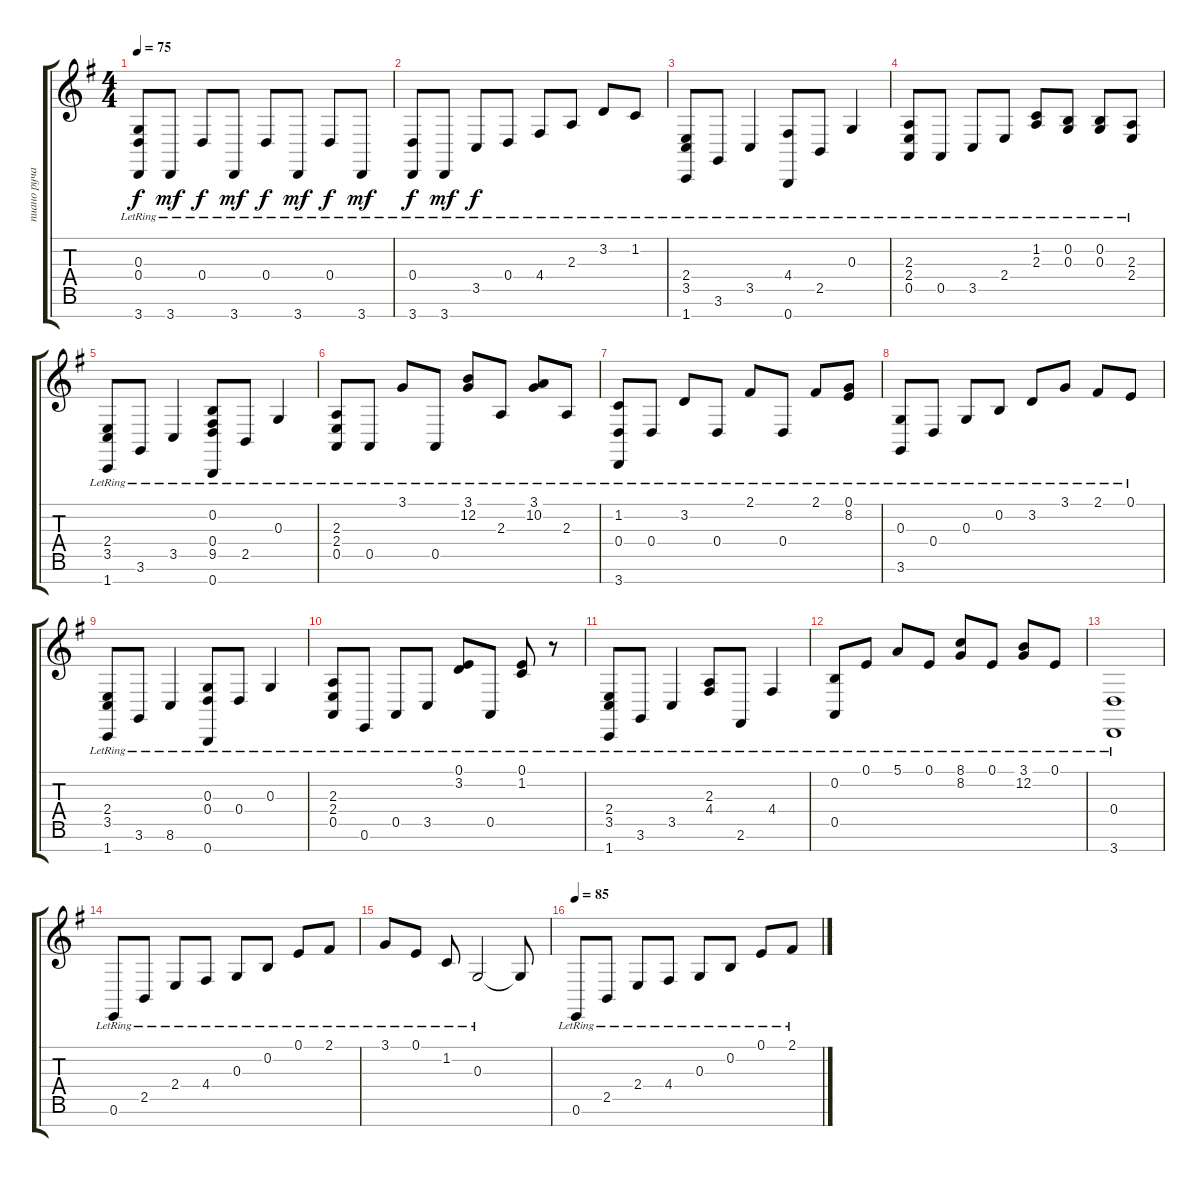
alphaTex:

\track ("пиано ручаюсь!" "пиано руча") {instrument brightacousticpiano}
\staff {score tabs}
\tuning (E4 B3 G3 D3 A2 E2 B1) {hide}
\ts (4 4)
\tempo 75
\clef g2
\ks g
(0.3{lr} 0.4{lr} 3.7{lr}).8{dy f} 3.7{lr}.8{dy mf} 0.4{lr}.8{dy f} 3.7{lr}.8{dy mf} 0.4{lr}.8{dy f} 3.7{lr}.8{dy mf} 0.4{lr}.8{dy f} 3.7{lr}.8{dy mf} |
(0.4{lr} 3.7{lr}).8{dy f} 3.7{lr}.8{dy mf} 3.5{lr}.8{dy f} 0.4{lr}.8 4.4{lr}.8 2.3{lr}.8 3.2{lr}.8 1.2{lr}.8 |
(2.4{lr} 3.5{lr} 1.7{lr}).8 3.6{lr}.8 3.5{lr}.4 (4.4{lr} 0.7{lr}).8 2.5{lr}.8 0.3{lr}.4 |
(2.3{lr} 2.4{lr} 0.5{lr}).8 0.5{lr}.8 3.5{lr}.8 2.4{lr}.8 (1.2{lr} 2.3{lr}).8 (0.2{lr} 0.3{lr}).8 (0.2{lr} 0.3{lr}).8 (2.3{lr} 2.4{lr}).8 |
(2.4{lr} 3.5{lr} 1.7{lr}).8 3.6{lr}.8 3.5{lr}.4 (0.2{lr} 0.4{lr} 9.5{lr} 0.7{lr}).8 2.5{lr}.8 0.3{lr}.4 |
(2.3{lr} 2.4{lr} 0.5{lr}).8 0.5{lr}.8 3.1{lr}.8 0.5{lr}.8 (3.1{lr} 12.2{lr}).8 2.3{lr}.8 (3.1{lr} 10.2{lr}).8 2.3{lr}.8 |
(1.2{lr} 0.4{lr} 3.7{lr}).8 0.4{lr}.8 3.2{lr}.8 0.4{lr}.8 2.1{lr}.8 0.4{lr}.8 2.1{lr}.8 (0.1{lr} 8.2{lr}).8 |
(0.3{lr} 3.6{lr}).8 0.4{lr}.8 0.3{lr}.8 0.2{lr}.8 3.2{lr}.8 3.1{lr}.8 2.1{lr}.8 0.1{lr}.8 |
(2.4{lr} 3.5{lr} 1.7{lr}).8 3.6{lr}.8 8.6{lr}.4 (0.3{lr} 0.4{lr} 0.7{lr}).8 0.4{lr}.8 0.3{lr}.4 |
(2.3{lr} 2.4{lr} 0.5{lr}).8 0.6{lr}.8 0.5{lr}.8 3.5{lr}.8 (0.1{lr} 3.2{lr}).8 0.5{lr}.8 (0.1{lr} 1.2{lr}).8 r.8 |
(2.4{lr} 3.5{lr} 1.7{lr}).8 3.6{lr}.8 3.5{lr}.4 (2.3{lr} 4.4{lr}).8 2.6{lr}.8 4.4{lr}.4 |
(0.2{lr} 0.5{lr}).8 0.1{lr}.8 5.1{lr}.8 0.1{lr}.8 (8.1{lr} 8.2{lr}).8 0.1{lr}.8 (3.1{lr} 12.2{lr}).8 0.1{lr}.8 |
(0.4{lr} 3.7{lr}).1 |
0.6{lr}.8 2.5{lr}.8 2.4{lr}.8 4.4{lr}.8 0.3{lr}.8 0.2{lr}.8 0.1{lr}.8 2.1{lr}.8 |
3.1{lr}.8 0.1{lr}.8 1.2{lr}.8 0.3{lr}.2 0.3{t}.8 |
\tempo 85
0.6{lr}.8 2.5{lr}.8 2.4{lr}.8 4.4{lr}.8 0.3{lr}.8 0.2{lr}.8 0.1{lr}.8 2.1{lr}.8
